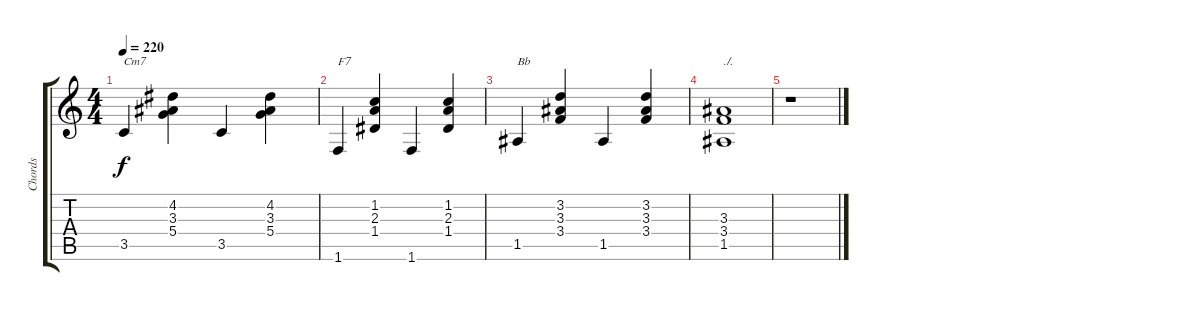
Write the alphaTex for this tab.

\track ("Chords" "Chords") {instrument electricguitarjazz}
\staff {score tabs}
\tuning (E4 B3 G3 D3 A2 E2) {hide}
\ts (4 4)
\tempo 220
\clef g2
\ks c
3.5.4{txt "Cm7" dy f} (4.2 3.3 5.4).4 3.5.4 (4.2 3.3 5.4).4 |
1.6.4{txt "F7"} (1.2 2.3 1.4).4 1.6.4 (1.2 2.3 1.4).4 |
1.5.4{txt "Bb"} (3.2 3.3 3.4).4 1.5.4 (3.2 3.3 3.4).4 |
(3.3 3.4 1.5).1{txt "./."} |
r.1
